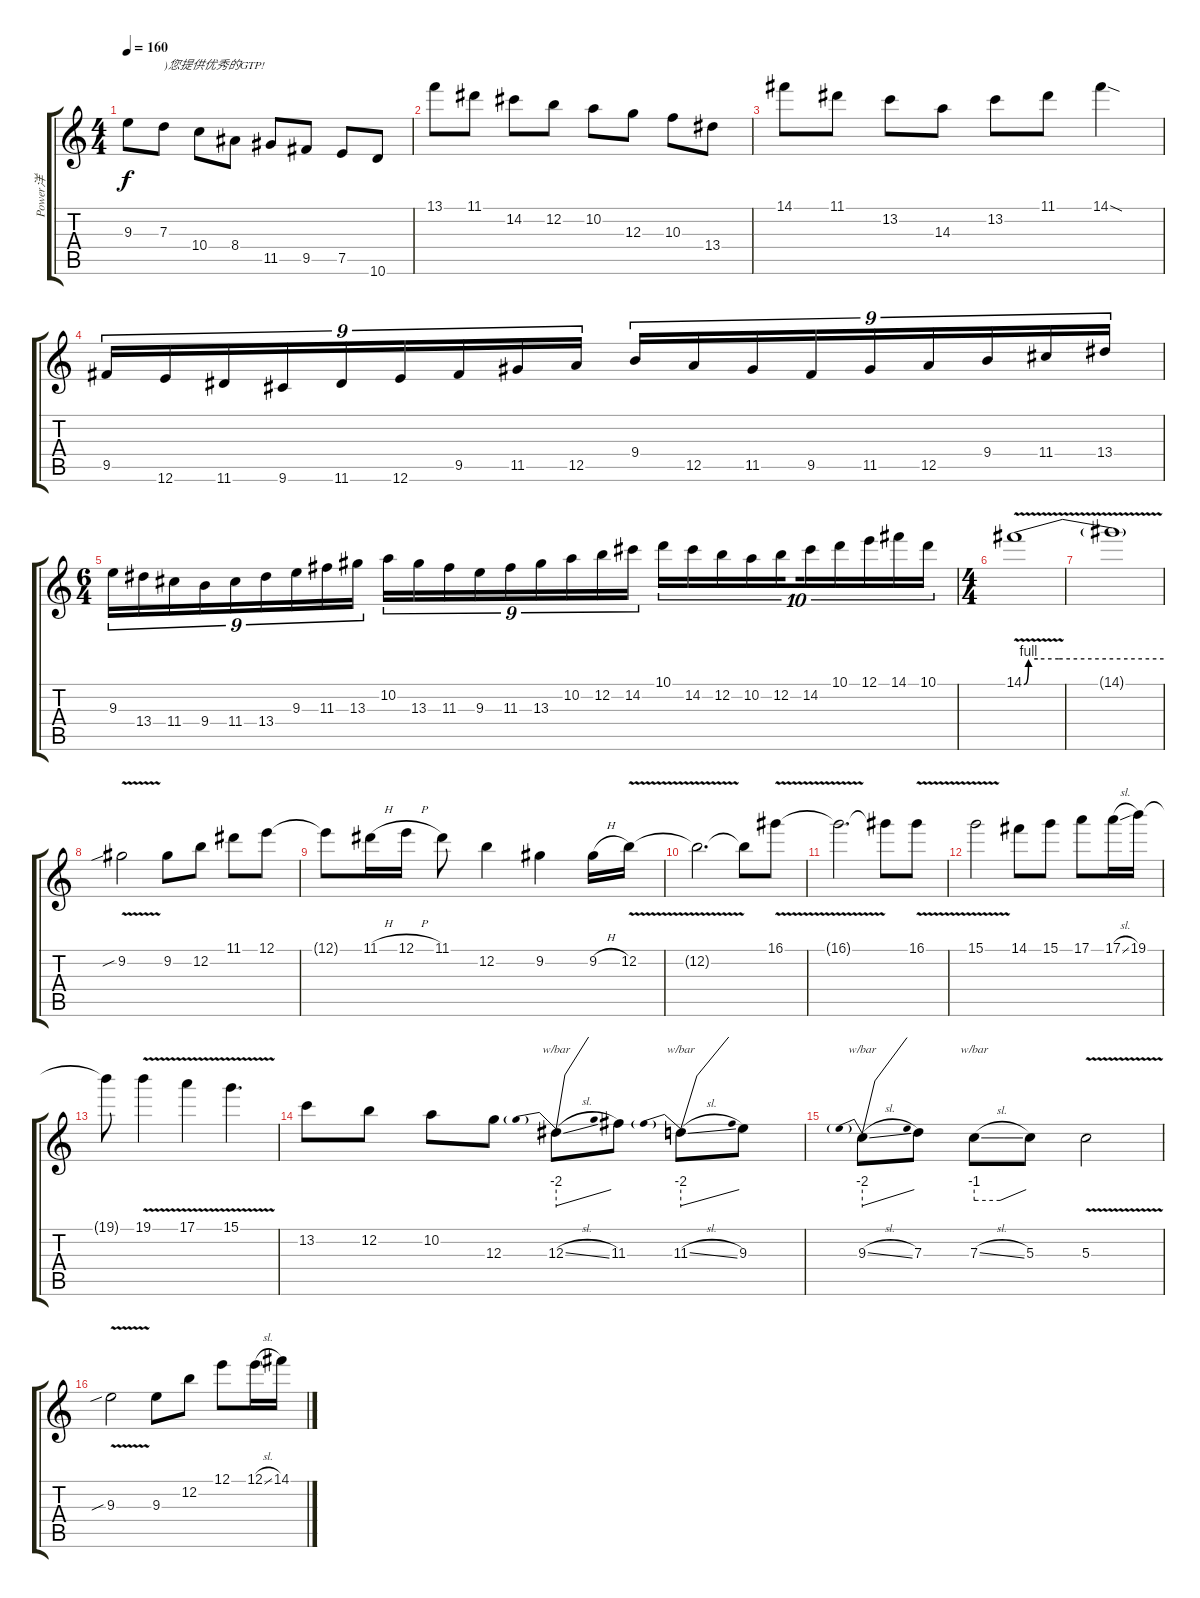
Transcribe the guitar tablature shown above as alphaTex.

\track ("Power洋" "Power洋") {instrument overdrivenguitar}
\staff {score tabs}
\tuning (E4 B3 G3 D3 A2 E2) {hide}
\ts (4 4)
\tempo 160
\clef g2
\ks c
9.3.8{dy f} 7.3.8{txt ")您提供优秀的GTP!"} 10.4.8 8.4.8 11.5.8 9.5.8 7.5.8 10.6.8 |
13.1.8 11.1.8 14.2.8 12.2.8 10.2.8 12.3.8 10.3.8 13.4.8 |
14.1.8 11.1.8 13.2.8 14.3.8 13.2.8 11.1.8 14.1{sod}.4 |
9.5.16{tu (9 8)} 12.6.16{tu (9 8)} 11.6.16{tu (9 8)} 9.6.16{tu (9 8)} 11.6.16{tu (9 8)} 12.6.16{tu (9 8)} 9.5.16{tu (9 8)} 11.5.16{tu (9 8)} 12.5.16{tu (9 8)} 9.4.16{tu (9 8)} 12.5.16{tu (9 8)} 11.5.16{tu (9 8)} 9.5.16{tu (9 8)} 11.5.16{tu (9 8)} 12.5.16{tu (9 8)} 9.4.16{tu (9 8)} 11.4.16{tu (9 8)} 13.4.16{tu (9 8)} |
\ts (6 4)
9.3.16{tu (9 8)} 13.4.16{tu (9 8)} 11.4.16{tu (9 8)} 9.4.16{tu (9 8)} 11.4.16{tu (9 8)} 13.4.16{tu (9 8)} 9.3.16{tu (9 8)} 11.3.16{tu (9 8)} 13.3.16{tu (9 8) beam splitsecondary} 10.2.16{tu (9 8)} 13.3.16{tu (9 8)} 11.3.16{tu (9 8)} 9.3.16{tu (9 8)} 11.3.16{tu (9 8)} 13.3.16{tu (9 8)} 10.2.16{tu (9 8)} 12.2.16{tu (9 8)} 14.2.16{tu (9 8) beam splitsecondary} 10.1.16{tu (10 8)} 14.2.16{tu (10 8)} 12.2.16{tu (10 8)} 10.2.16{tu (10 8)} 12.2.16{tu (10 8) beam splitsecondary} 14.2.16{tu (10 8)} 10.1.16{tu (10 8)} 12.1.16{tu (10 8)} 14.1.16{tu (10 8)} 10.1.16{tu (10 8)} |
\ts (4 4)
14.1{be (custom 0 0 2 4 6 4 15 4 60 4) v}.1 |
14.1{t}.1 |
9.2{v sib}.2 9.2.8 12.2.8 11.1.8 12.1.8 |
12.1{t}.8 11.1{h}.16 12.1{h}.16 11.1.8 12.2.4 9.2.4 9.2{h}.16 12.2{v}.16 |
12.2{t}.2{d} 12.2{t}.8 16.1{v}.8 |
16.1{t}.2{d} 16.1{t}.8 16.1{v}.8 |
15.1{v}.2 14.1.8 15.1.8 17.1.8 17.1{sl}.16 19.1.16 |
19.1{t}.8 19.1{v}.4 17.1{v}.4 15.1{v}.4{d} |
13.2.8 12.2.8 10.2.8 12.3.8 12.3{sl}.8{tbe (predivedive default 0 -8 60 0)} 11.3.8 11.3{sl}.8{tbe (predivedive default 0 -8 60 0)} 9.3.8 |
9.3{sl}.8{tbe (predivedive default 0 -8 60 0)} 7.3.8 7.3{sl}.8{tbe (custom default 0 -4 2 -4 30 -4 60 0)} 5.3.8 5.3{v}.2 |
9.3{v sib}.2 9.3.8 12.2.8 12.1.8 12.1{sl}.16 14.1.16
